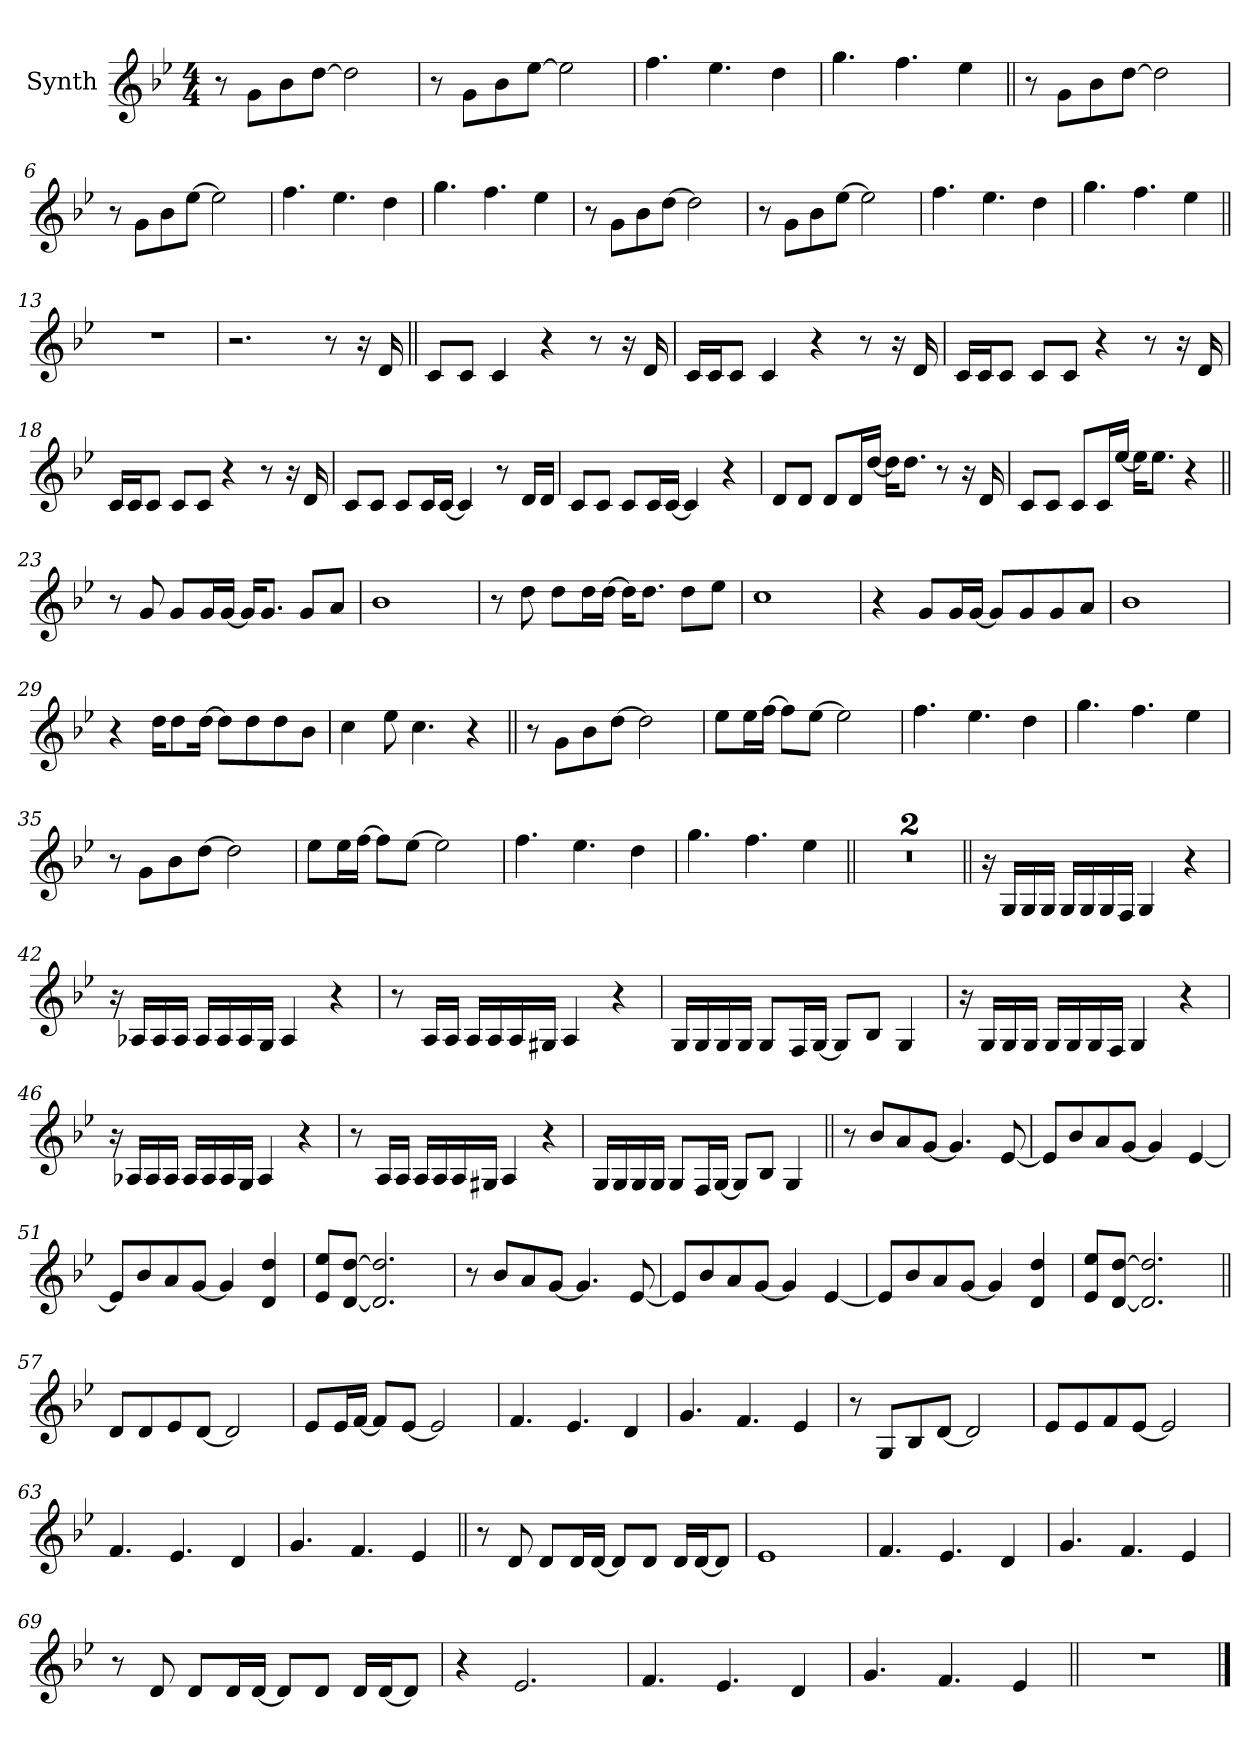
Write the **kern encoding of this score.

**kern
*part1
*staff1
*I"Synth
*I'Syn.
*clefG2
*k[b-e-]
*M4/4
*MM80
=1
8r
8g!L
8b-!
[8dd!J
2dd!]
=2
8r
8g!L
8b-!
[8ee-!J
2ee-!]
=3
4.ff!
4.ee-!
4dd!
=4
4.gg!
4.ff!
4ee-!
=5||
8r
8g!L
8b-!
[8dd!J
2dd!]
=6
8r
8g!L
8b-!
[8ee-!J
2ee-!]
=7
4.ff!
4.ee-!
4dd!
=8
4.gg!
4.ff!
4ee-!
=9
8r
8g!L
8b-!
[8dd!J
2dd!]
=10
8r
8g!L
8b-!
[8ee-!J
2ee-!]
=11
4.ff!
4.ee-!
4dd!
=12
4.gg!
4.ff!
4ee-!
=13||
1r
=14
2.r
8r
16r
16d
=15||
8cL
8cJ
4c
4r
8r
16r
16d
=16
16cLL
16cJ
8cJ
4c
4r
8r
16r
16d
=17
16cLL
16cJ
8cJ
8cL
8cJ
4r
8r
16r
16d
=18
16cLL
16cJ
8cJ
8cL
8cJ
4r
8r
16r
16d
=19
8cL
8cJ
8cL
16cL
[16cJJ
4c]
8r
16dLL
16dJJ
=20
8cL
8cJ
8cL
16cL
[16cJJ
4c]
4r
=21
8dL
8dJ
8dL
16dL
[16ddJJ
16ddKL]
8.ddJ
8r
16r
16d
=22
8cL
8cJ
8cL
16cL
[16ee-JJ
16ee-KL]
8.ee-J
4r
=23||
8r
8g
8gL
16gL
[16gJJ
16gKL]
8.gJ
8gL
8aJ
=24
1b-
=25
8r
8dd
8ddL
16ddL
[16ddJJ
16ddKL]
8.ddJ
8ddL
8ee-J
=26
1cc
=27
4r
8gL
16gL
[16gJJ
8gL]
8g
8g
8aJ
=28
1b-
=29
4r
16ddKL
8dd
[16ddJk
8ddL]
8dd
8dd
8b-J
=30
4cc
8ee-
4.cc
4r
=31||
8r
8gL
8b-
[8ddJ
2dd]
=32
8ee-L
16ee-L
[16ffJJ
8ffL]
[8ee-J
2ee-]
=33
4.ff
4.ee-
4dd
=34
4.gg
4.ff
4ee-
=35
8r
8gL
8b-
[8ddJ
2dd]
=36
8ee-L
16ee-L
[16ffJJ
8ffL]
[8ee-J
2ee-]
=37
4.ff
4.ee-
4dd
=38
4.gg
4.ff
4ee-
=39||
1r
=40
1r
=41||
16r
16GLL
16G
16GJJ
16GLL
16G
16G
16FJJ
4G
4r
=42
16r
16A-XLL
16A-
16A-JJ
16A-LL
16A-
16A-
16GJJ
4A-
4r
=43
8r
16ALL
16AJJ
16ALL
16A
16A
16G#XJJ
4A
4r
=44
16GLL
16G
16G
16GJJ
8GL
16FL
[16GJJ
8GL]
8B-J
4G
=45
16r
16GLL
16G
16GJJ
16GLL
16G
16G
16FJJ
4G
4r
=46
16r
16A-XLL
16A-
16A-JJ
16A-LL
16A-
16A-
16GJJ
4A-
4r
=47
8r
16ALL
16AJJ
16ALL
16A
16A
16G#XJJ
4A
4r
=48
16GLL
16G
16G
16GJJ
8GL
16FL
[16GJJ
8GL]
8B-J
4G
=49||
8r
8b-!L
8a!
[8g!J
4.g!]
[8e-!
=50
8e-!L]
8b-!
8a!
[8g!J
4g!]
[4e-!
=51
8e-!L]
8b-!
8a!
[8g!J
4g!]
4d! 4dd!
=52
8e-! 8ee-!L
[8d! [8dd!J
2.d!] 2.dd!]
=53
8r
8b-!L
8a!
[8g!J
4.g!]
[8e-!
=54
8e-!L]
8b-!
8a!
[8g!J
4g!]
[4e-!
=55
8e-!L]
8b-!
8a!
[8g!J
4g!]
4d! 4dd!
=56
8e-! 8ee-!L
[8d! [8dd!J
2.d!] 2.dd!]
=57||
8dL
8d
8e-
[8dJ
2d]
=58
8e-L
16e-L
[16fJJ
8fL]
[8e-J
2e-]
=59
4.f
4.e-
4d
=60
4.g
4.f
4e-
=61
8r
8GL
8B-
[8dJ
2d]
=62
8e-L
8e-
8f
[8e-J
2e-]
=63
4.f
4.e-
4d
=64
4.g
4.f
4e-
=65||
8r
8d
8dL
16dL
[16dJJ
8dL]
8dJ
16dLL
[16dJ
8dJ]
=66
1e-
=67
4.f
4.e-
4d
=68
4.g
4.f
4e-
=69
8r
8d
8dL
16dL
[16dJJ
8dL]
8dJ
16dLL
[16dJ
8dJ]
=70
4r
2.e-
=71
4.f
4.e-
4d
=72
4.g
4.f
4e-
=73||
1r
==
*-
